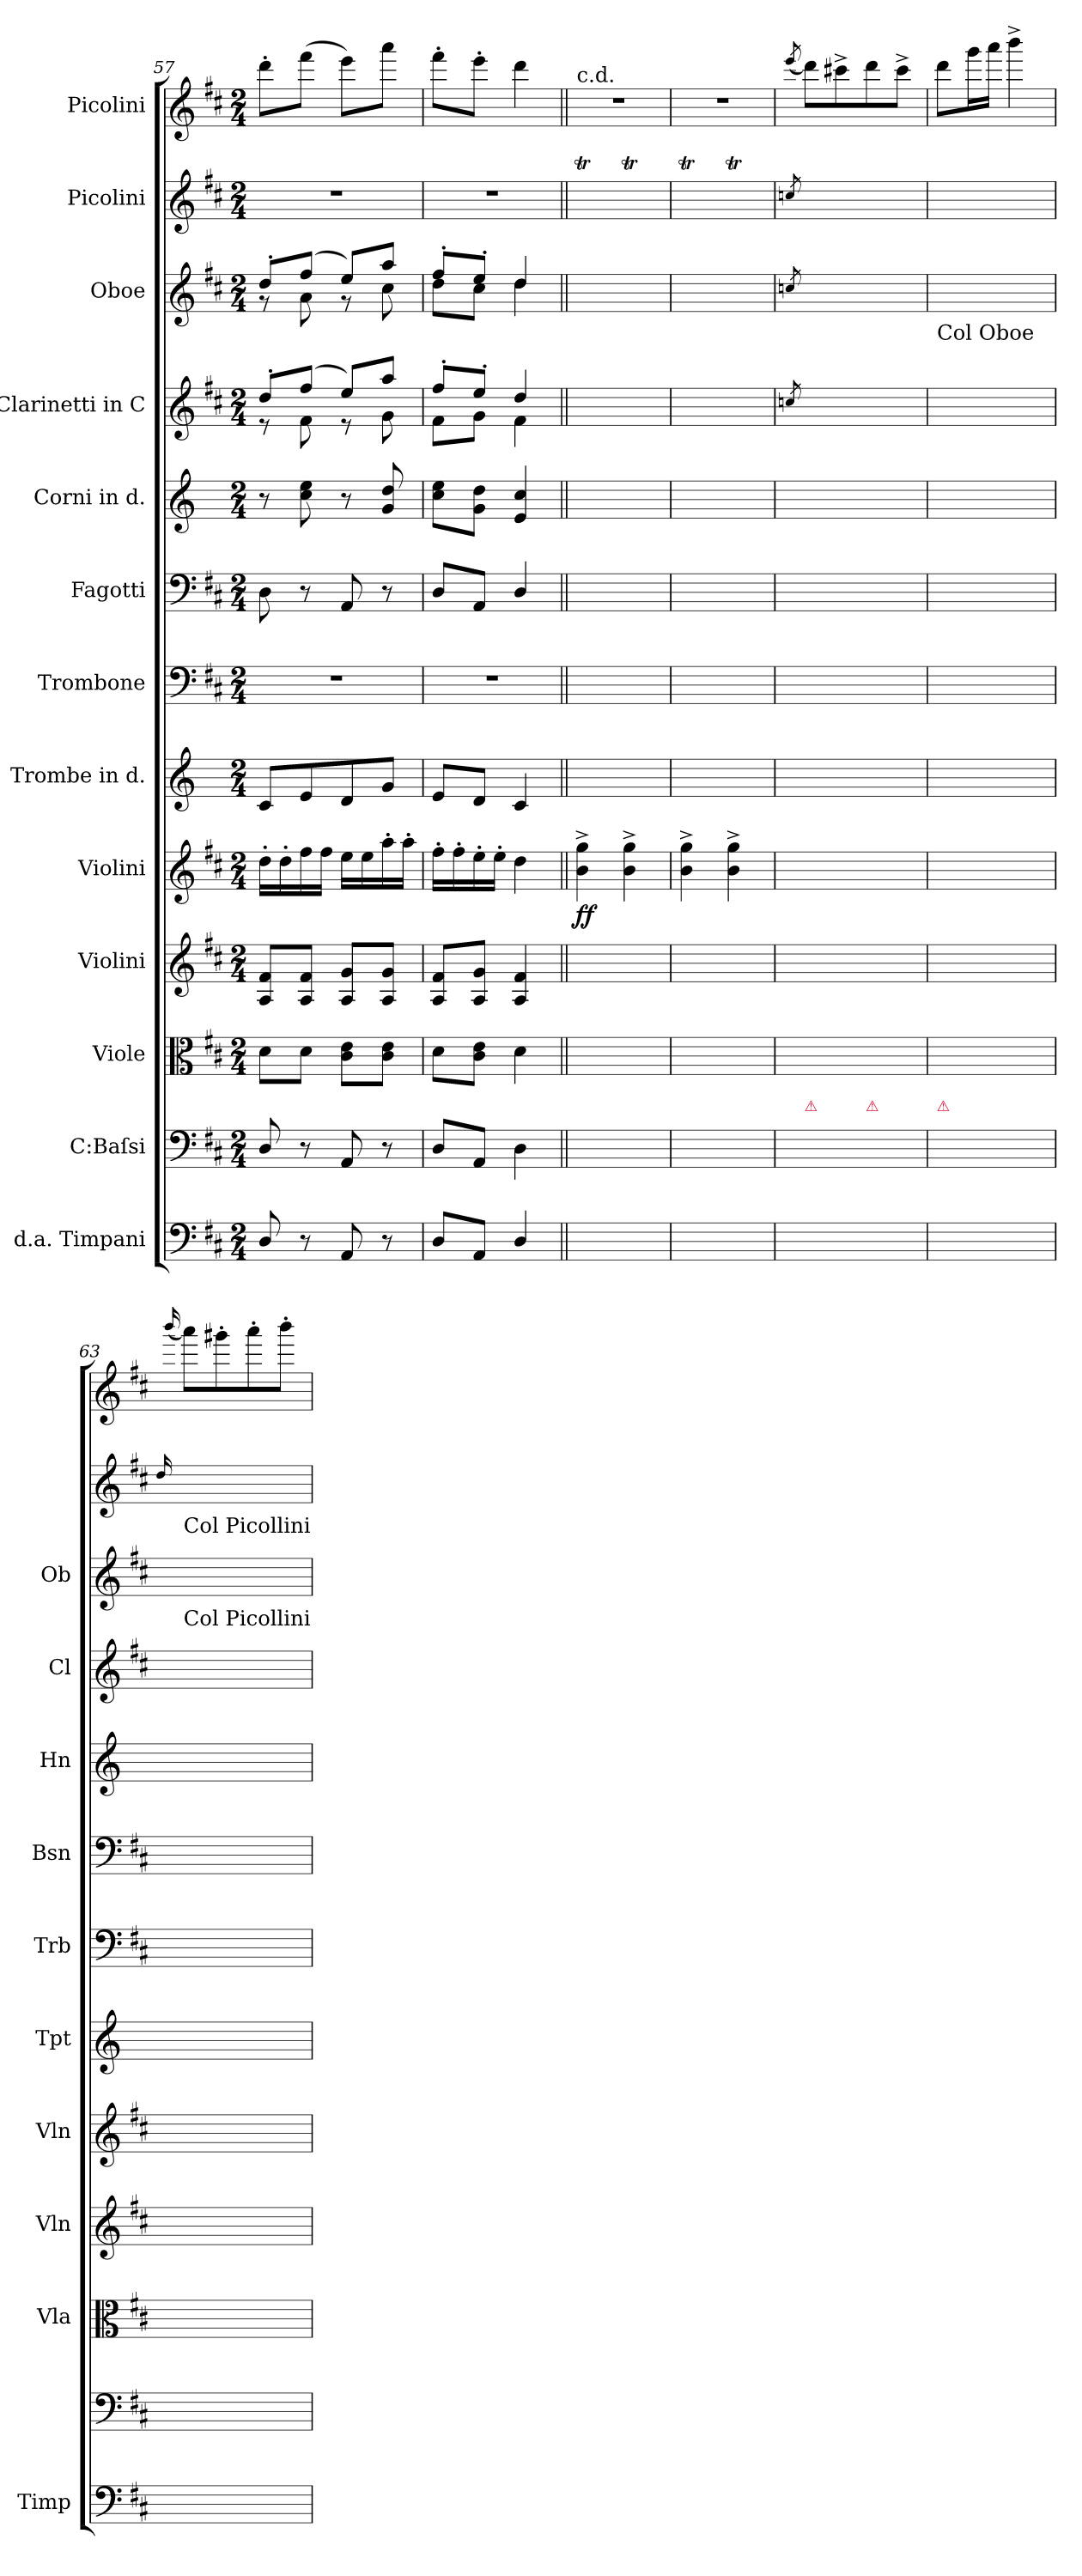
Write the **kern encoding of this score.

**kern	**kern	**kern	**kern	**kern	**dynam	**kern	**kern	**kern	**kern	**kern	**kern	**kern	**kern
*part13	*part12	*part11	*part10	*part9	*part9	*part8	*part7	*part6	*part5	*part4	*part3	*part2	*part1
*staff13	*staff12	*staff11	*staff10	*staff9	*staff9	*staff8	*staff7	*staff6	*staff5	*staff4	*staff3	*staff2	*staff1
*I"d.a. Timpani	*I"C:Baſsi	*I"Viole	*I"Violini	*I"Violini	*	*I"Trombe in d.	*I"Trombone	*I"Fagotti	*I"Corni in d.	*I"Clarinetti in C	*I"Oboe	*I"Picolini	*I"Picolini
*I'Timp	*	*I'Vla	*I'Vln	*I'Vln	*	*I'Tpt	*I'Trb	*I'Bsn	*I'Hn	*I'Cl	*I'Ob	*	*
*clefF4	*clefF4	*clefC3	*clefG2	*clefG2	*	*clefG2	*clefF4	*clefF4	*clefG2	*clefG2	*clefG2	*clefG2	*clefG2
*	*	*	*	*	*	*ITrd-1c-2	*	*	*ITrd-1c-2	*	*	*ITrd-8c-12	*ITrd-8c-12
*k[f#c#]	*k[f#c#]	*k[f#c#]	*k[f#c#]	*k[f#c#]	*	*k[f#c#]	*k[f#c#]	*k[f#c#]	*k[f#c#]	*k[f#c#]	*k[f#c#]	*k[f#c#]	*k[f#c#]
*b:	*b:	*b:	*b:	*b:	*	*b:	*b:	*b:	*b:	*b:	*b:	*b:	*b:
*M2/4	*M2/4	*M2/4	*M2/4	*M2/4	*	*M2/4	*M2/4	*M2/4	*M2/4	*M2/4	*M2/4	*M2/4	*M2/4
=57	=57	=57	=57	=57	=57	=57	=57	=57	=57	=57	=57	=57	=57
*	*	*	*	*	*	*	*	*	*	*^	*^	*	*
8D/	8D/	8d\L	8A/ 8f#/L	16dd'\LL	.	8d/L	2r	8D\	8r	8dd'/L	8r	8dd'/L	8r	2r	8dddd'\L
.	.	.	.	16dd'\	.	.	.	.	.	.	.	.	.	.	.
8r	8r	8d\J	8A/ 8f#/J	16ff#\	.	8f#/	.	8r	8dd\ 8ff#\	(8ff#/J	8f#\	(8ff#/J	8a\	.	(8ffff#\J
.	.	.	.	16ff#\JJ	.	.	.	.	.	.	.	.	.	.	.
8AA/	8AA/	8c#\ 8e\L	8A/ 8g/L	16ee\LL	.	8e/	.	8AA/	8r	8ee/L)	8r	8ee/L)	8r	.	8eeee\L)
.	.	.	.	16ee\	.	.	.	.	.	.	.	.	.	.	.
8r	8r	8c#\ 8e\J	8A/ 8g/J	16aa'\	.	8a/J	.	8r	8a/ 8ee/	8aa/J	8g\	8aa/J	8cc#\	.	8aaaa\J
.	.	.	.	16aa'\JJ	.	.	.	.	.	.	.	.	.	.	.
=58	=58	=58	=58	=58	=58	=58	=58	=58	=58	=58	=58	=58	=58	=58	=58
8D/L	8D/L	8d\L	8A/ 8f#/L	16ff#'\LL	.	8f#/L	2r	8D/L	8dd\ 8ff#\L	8ff#'/L	8f#\L	8ff#'/L	8dd\L	2r	8ffff#'\L
.	.	.	.	16ff#'\	.	.	.	.	.	.	.	.	.	.	.
8AA/J	8AA/J	8c#\ 8e\J	8A/ 8g/J	16ee'\	.	8e/J	.	8AA/J	8a\ 8ee\J	8ee'/J	8g\J	8ee'/J	8cc#\J	.	8eeee'\J
.	.	.	.	16ee'\JJ	.	.	.	.	.	.	.	.	.	.	.
4D/	4D\	4d\	4A/ 4f#/	4dd\	.	4d/	.	4D/	4f#/ 4dd/	4dd/	4f#\	4dd/	4dd\	.	4dddd\
=59||	=59||	=59||	=59||	=59||	=59||	=59||	=59||	=59||	=59||	=59||	=59||	=59||	=59||	=59||	=59||
*	*	*	*	*	*	*^	*	*	*	*	*	*	*	*	*
!	!	!	!	!	!	!	!	!	!	!	!	!	!	!	!	!LO:TX:a:t=c.d.
*	*	*	*	*	*	*	*	*	*	*	*v	*v	*	*	*	*
*	*	*	*	*	*	*	*	*	*	*	*	*v	*v	*	*
4D^/yy	4G^\yy	4Gyy^/ 4eyy^/	4dyy^/ 4byy^/	4b^\ 4gg^\	ff	4g/yy	4g\yy	4G\yy	4Gyy^\ 4Byy^\	4ddyy^\ 4ggyy^\	4byy\ 4ggyy\	4byy^\ 4ggyy^\	4gggT^\yy	2r
4D^/yy	4G^\yy	4Gyy^/ 4eyy^/	4dyy^/ 4byy^/	4b^\ 4gg^\	.	4g/yy	4g\yy	4G\yy	4Gyy^\ 4Byy^\	4ddyy^\ 4ggyy^\	4byy\ 4ggyy\	4byy^\ 4ggyy^\	4gggT^\yy	.
=60	=60	=60	=60	=60	=60	=60	=60	=60	=60	=60	=60	=60	=60	=60
4D^/yy	4G^\yy	4Gyy^/ 4eyy^/	4dyy^/ 4byy^/	4b^\ 4gg^\	.	4g/yy	4g\yy	4G\yy	4Gyy^\ 4Byy^\	4ddyy^\ 4ggyy^\	4byy\ 4ggyy\	4byy^\ 4ggyy^\	4gggT^\yy	2r
4D^/yy	4G^\yy	4Gyy^/ 4eyy^/	4dyy^/ 4byy^/	4b^\ 4gg^\	.	4g/yy	4g\yy	4G\yy	4Gyy^\ 4Byy^\	4ddyy^\ 4ggyy^\	4byy\ 4ggyy\	4byy^\ 4ggyy^\	4gggT^\yy	.
*	*	*	*	*	*	*v	*v	*	*	*	*	*	*	*
=61	=61	=61	=61	=61	=61	=61	=61	=61	=61	=61	=61	=61	=61
.	.	.	.	.	.	.	.	.	.	8qccn/ 8qeeyy/	8qccn/ 8qeeyy/	8qcccn/	(8qeeee/
!	!LO:TX:a:color=crimson:t=⚠	!	!	!	!	!	!	!	!	!	!	!	!
2ryy	8GG'/Lyy	8B/Lyy	8B'/Lyy	8d/Lyy	.	2ryy	2ryy	8B\ 8dyy\L	8gg\Lyy	8b\ 8ddyy\L	8b'\ 8ddyy'\L	8bb'\Lyy	8dddd\L)
.	8G'/Jyy	8A#X/Jyy	8c#X^/Jyy	8e^/Jyy	.	.	.	8A#X^\ 8c#yy^\	8gg\yy	8a#X\ 8cc#Xyy\	8a#X'\ 8cc#Xyy'\	8aa#X'\	8cccc#X^\
!	!LO:TX:a:color=crimson:t=⚠	!	!	!	!	!	!	!	!	!	!	!	!
.	8GG'/Lyy	8B/Lyy	8B/Lyy	8d/Lyy	.	.	.	8B\ 8dyy\	8gg\yy	8b\ 8ddyy\	8b'\ 8ddyy'\	8bb'\	8dddd\
.	8G'/Jyy	8A#/Jyy	8c#^/Jyy	8e/Jyy	.	.	.	8A#^\ 8c#yy^\J	8gg\Jyy	8a#\ 8cc#yy\J	8a#'\ 8cc#yy'\J	8aa#'\J	8cccc#^\J
=62	=62	=62	=62	=62	=62	=62	=62	=62	=62	=62	=62	=62	=62
*	*	*	*	*	*	*	*	*^	*	*^	*^	*	*
!	!	!	!	!	!	!	!	!	!	!	!LO:TX:a:t=Col Oboe	!	!	!	!	!
!	!LO:TX:a:color=crimson:t=⚠	!	!	!	!	!	!	!	!	!	!	!	!	!	!	!
4ryy	8GG/Lyy	8B/Lyy	8B/Lyy	8d/Lyy	.	4ryy	4ryy	8B\ 8dyy\L	4ryy	8gg\Lyy	8dd/Lyy	8b\Lyy	8dd/Lyy	8b\Lyy	8bb'\Lyy	8dddd\L
.	8G/Jyy	8G/Jyy	8B/Jyy	8d/Jyy	.	.	.	8B\ 8dyy\J	.	8gg\Jyy	16gg/Lyy	16b\Lyy	16gg/Lyy	16b\Lyy	16bb\L	16gggg\L
.	.	.	.	.	.	.	.	.	.	.	16aa/JJyy	16cc#\JJyy	16aa/JJyy	16cc#\JJyy	16ccc#\JJ	16aaaa\JJ
4D/yy	4G^\yy	4G/yy	4B/yy	4d^/yy	.	4dyy^/ 4byy^/	4G\yy	4B/yy	4G^\yy	4gg\yy	4bb/yy	4dd\yy	4bb/yy	4dd\yy	4ddd\yy	4bbbb^\
*	*	*	*	*	*	*	*	*	*	*	*v	*v	*	*	*	*
*	*	*	*	*	*	*	*	*v	*v	*	*	*v	*v	*	*
=63	=63	=63	=63	=63	=63	=63	=63	=63	=63	=63	=63	=63	=63
.	.	.	.	.	.	16qqb/yy	.	.	.	16qqbb/yy	16qqbb/yy	16qqddd/	(16qqbbbb/
*	*	*	*	*	*	*	*	*	*^	*	*	*	*
!	!	!	!	!	!	!	!	!	!	!	!	!LO:TX:a:t=Col Picollini	!	!
!	!	!	!	!	!	!	!	!	!	!	!LO:TX:a:t=Col Picollini	!	!	!
2ryy	8F#\Lyy	8A/Lyy	8cn/Lyy	8d/Lyy	.	8a/Lyy	2ryy	8A\ 8cnyy\L	8dd/Lyy	8dd\Lyy	8aa\Lyy	8aa\Lyy	8cccn\Lyy	8aaaa\L)
.	8D\yy	8A/yy	8c/yy	8d/yy	.	8g#X/yy	.	8D\ 8dyy\J	8dd/yy	8dd\yy	8gg#X'\yy	8gg#X'\yy	8bb\	8gggg#X'\
.	8F#\yy	8A/yy	8c/yy	8d/yy	.	8a/yy	.	8A\ 8cnyy\L	8dd/yy	8dd\yy	8aa'\yy	8aa'\yy	8ccc\	8aaaa'\
.	8D\Jyy	8A/Jyy	8c/Jyy	8d/Jyy	.	8b/Jyy	.	8D\ 8dyy\J	8dd/Jyy	8dd\Jyy	8bb'\Jyy	8bb'\Jyy	8ddd\J	8bbbb'\J
*	*	*	*	*	*	*	*	*	*v	*v	*	*	*	*
=	=	=	=	=	=	=	=	=	=	=	=	=	=
*-	*-	*-	*-	*-	*-	*-	*-	*-	*-	*-	*-	*-	*-
